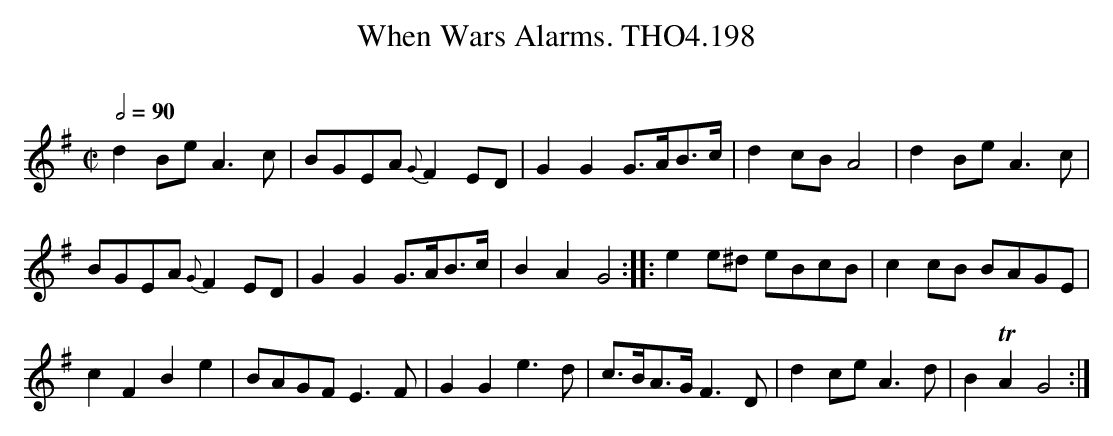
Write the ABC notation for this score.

X:1
T:When Wars Alarms. THO4.198
O:
M:C|
L:1/8
Q:1/2=90
K:G
d2 Be A3 c|BGEA{G}F2 ED|G2G2 G>AB>c|d2 cB A4|d2 Be A3 c|
BGEA{G}F2 ED|G2G2 G>AB>c|B2A2 G4::e2 e^d eBcB|c2 cB BAGE|
c2F2B2e2|BAGF E3 F|G2G2 e3d|c>BA>G F3 D|d2 ce A3 d|B2TA2 G4:|
